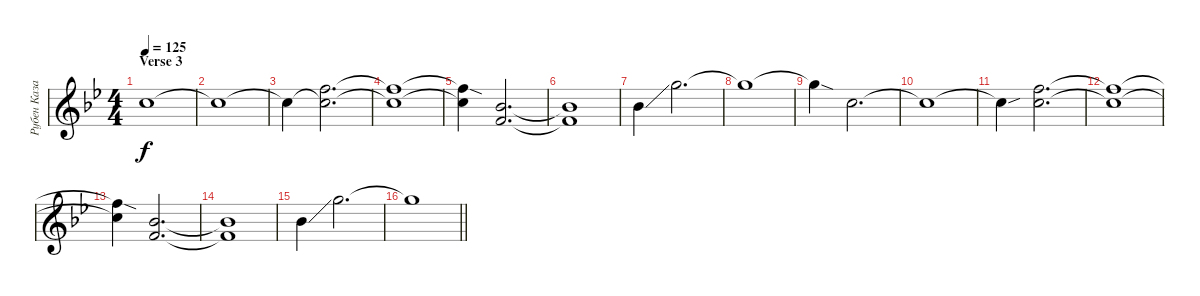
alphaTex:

\track ("Рубен Казарьян" "Рубен Каза") {instrument synthstrings2}
\staff {score}
\tuning (E4 B3 G3 D3 A2 E2) {hide}
\ts (4 4)
\section ("" "Verse 3")
\tempo 125
\clef g2
\ks bb
8.1.1{dy f} |
8.1{t}.1 |
8.1{t}.4 (8.1{t} 18.2).2{d} |
(8.1{t} 18.2{t}).1 |
(8.1{t} 18.2{sod t}).4 (6.1 6.2).2{d} |
(6.1{t} 6.2{t}).1 |
6.1{ss}.4 15.1.2{d} |
15.1{t}.1 |
15.1{sod t}.4 8.1.2{d} |
8.1{t}.1 |
8.1{sou t}.4 (13.1 13.2).2{d} |
(13.1{t} 13.2{t}).1 |
(13.1{sod t} 13.2{t}).4 (6.1 6.2).2{d} |
(6.1{t} 6.2{t}).1 |
6.1{ss}.4 15.1.2{d} |
\barLineRight lightlight
15.1{t}.1
